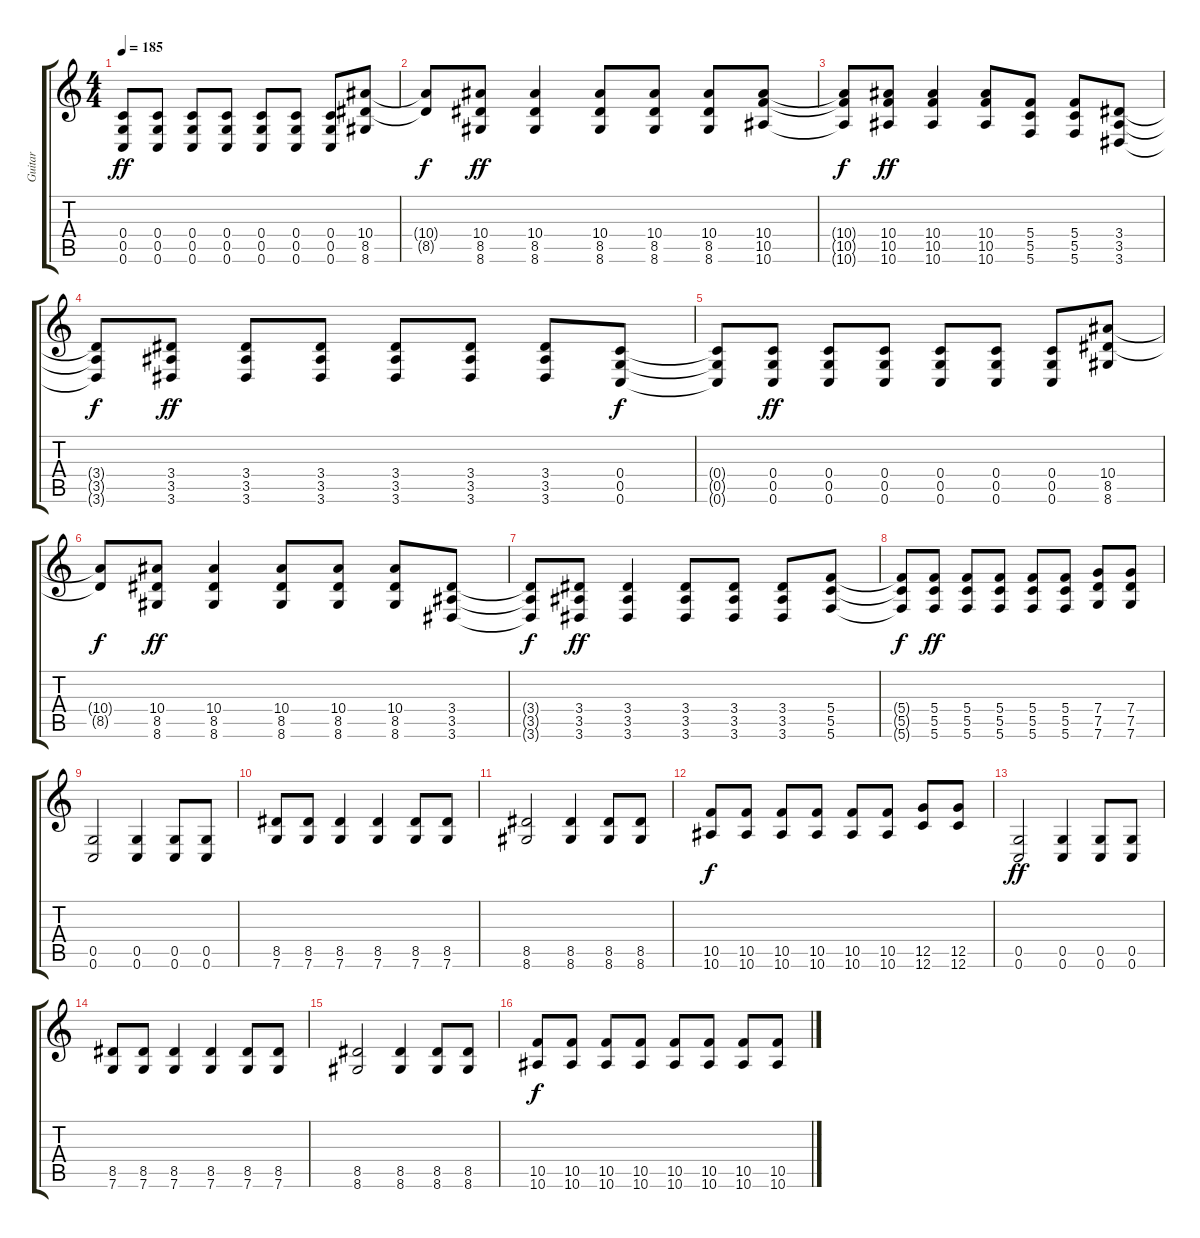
\track ("Guitar " "Guitar ") {instrument distortionguitar}
\staff {score tabs}
\tuning (D4 A3 F3 C3 G2 C2) {hide}
\ts (4 4)
\tempo 185
\clef g2
\ks c
(0.4 0.5 0.6).8{dy ff} (0.4 0.5 0.6).8 (0.4 0.5 0.6).8 (0.4 0.5 0.6).8 (0.4 0.5 0.6).8 (0.4 0.5 0.6).8 (0.4 0.5 0.6).8 (10.4 8.5 8.6).8 |
(10.4{t} 8.5{t}).8{dy f} (10.4 8.5 8.6).8{dy ff} (10.4 8.5 8.6).4 (10.4 8.5 8.6).8 (10.4 8.5 8.6).8 (10.4 8.5 8.6).8 (10.4 10.5 10.6).8 |
(10.4{t} 10.5{t} 10.6{t}).8{dy f} (10.4 10.5 10.6).8{dy ff} (10.4 10.5 10.6).4 (10.4 10.5 10.6).8 (5.4 5.5 5.6).8 (5.4 5.5 5.6).8 (3.4 3.5 3.6).8 |
(3.4{t} 3.5{t} 3.6{t}).8{dy f} (3.4 3.5 3.6).8{dy ff} (3.4 3.5 3.6).8 (3.4 3.5 3.6).8 (3.4 3.5 3.6).8 (3.4 3.5 3.6).8 (3.4 3.5 3.6).8 (0.4 0.5 0.6).8{dy f} |
(0.4{t} 0.5{t} 0.6{t}).8 (0.4 0.5 0.6).8{dy ff} (0.4 0.5 0.6).8 (0.4 0.5 0.6).8 (0.4 0.5 0.6).8 (0.4 0.5 0.6).8 (0.4 0.5 0.6).8 (10.4 8.5 8.6).8 |
(10.4{t} 8.5{t}).8{dy f} (10.4 8.5 8.6).8{dy ff} (10.4 8.5 8.6).4 (10.4 8.5 8.6).8 (10.4 8.5 8.6).8 (10.4 8.5 8.6).8 (3.4 3.5 3.6).8 |
(3.4{t} 3.5{t} 3.6{t}).8{dy f} (3.4 3.5 3.6).8{dy ff} (3.4 3.5 3.6).4 (3.4 3.5 3.6).8 (3.4 3.5 3.6).8 (3.4 3.5 3.6).8 (5.4 5.5 5.6).8 |
(5.4{t} 5.5{t} 5.6{t}).8{dy f} (5.4 5.5 5.6).8{dy ff} (5.4 5.5 5.6).8 (5.4 5.5 5.6).8 (5.4 5.5 5.6).8 (5.4 5.5 5.6).8 (7.4 7.5 7.6).8 (7.4 7.5 7.6).8 |
(0.5 0.6).2 (0.5 0.6).4 (0.5 0.6).8 (0.5 0.6).8 |
(8.5 7.6).8 (8.5 7.6).8 (8.5 7.6).4 (8.5 7.6).4 (8.5 7.6).8 (8.5 7.6).8 |
(8.5 8.6).2 (8.5 8.6).4 (8.5 8.6).8 (8.5 8.6).8 |
(10.5 10.6).8{dy f} (10.5 10.6).8 (10.5 10.6).8 (10.5 10.6).8 (10.5 10.6).8 (10.5 10.6).8 (12.5 12.6).8 (12.5 12.6).8 |
(0.5 0.6).2{dy ff} (0.5 0.6).4 (0.5 0.6).8 (0.5 0.6).8 |
(8.5 7.6).8 (8.5 7.6).8 (8.5 7.6).4 (8.5 7.6).4 (8.5 7.6).8 (8.5 7.6).8 |
(8.5 8.6).2 (8.5 8.6).4 (8.5 8.6).8 (8.5 8.6).8 |
(10.5 10.6).8{dy f} (10.5 10.6).8 (10.5 10.6).8 (10.5 10.6).8 (10.5 10.6).8 (10.5 10.6).8 (10.5 10.6).8 (10.5 10.6).8
